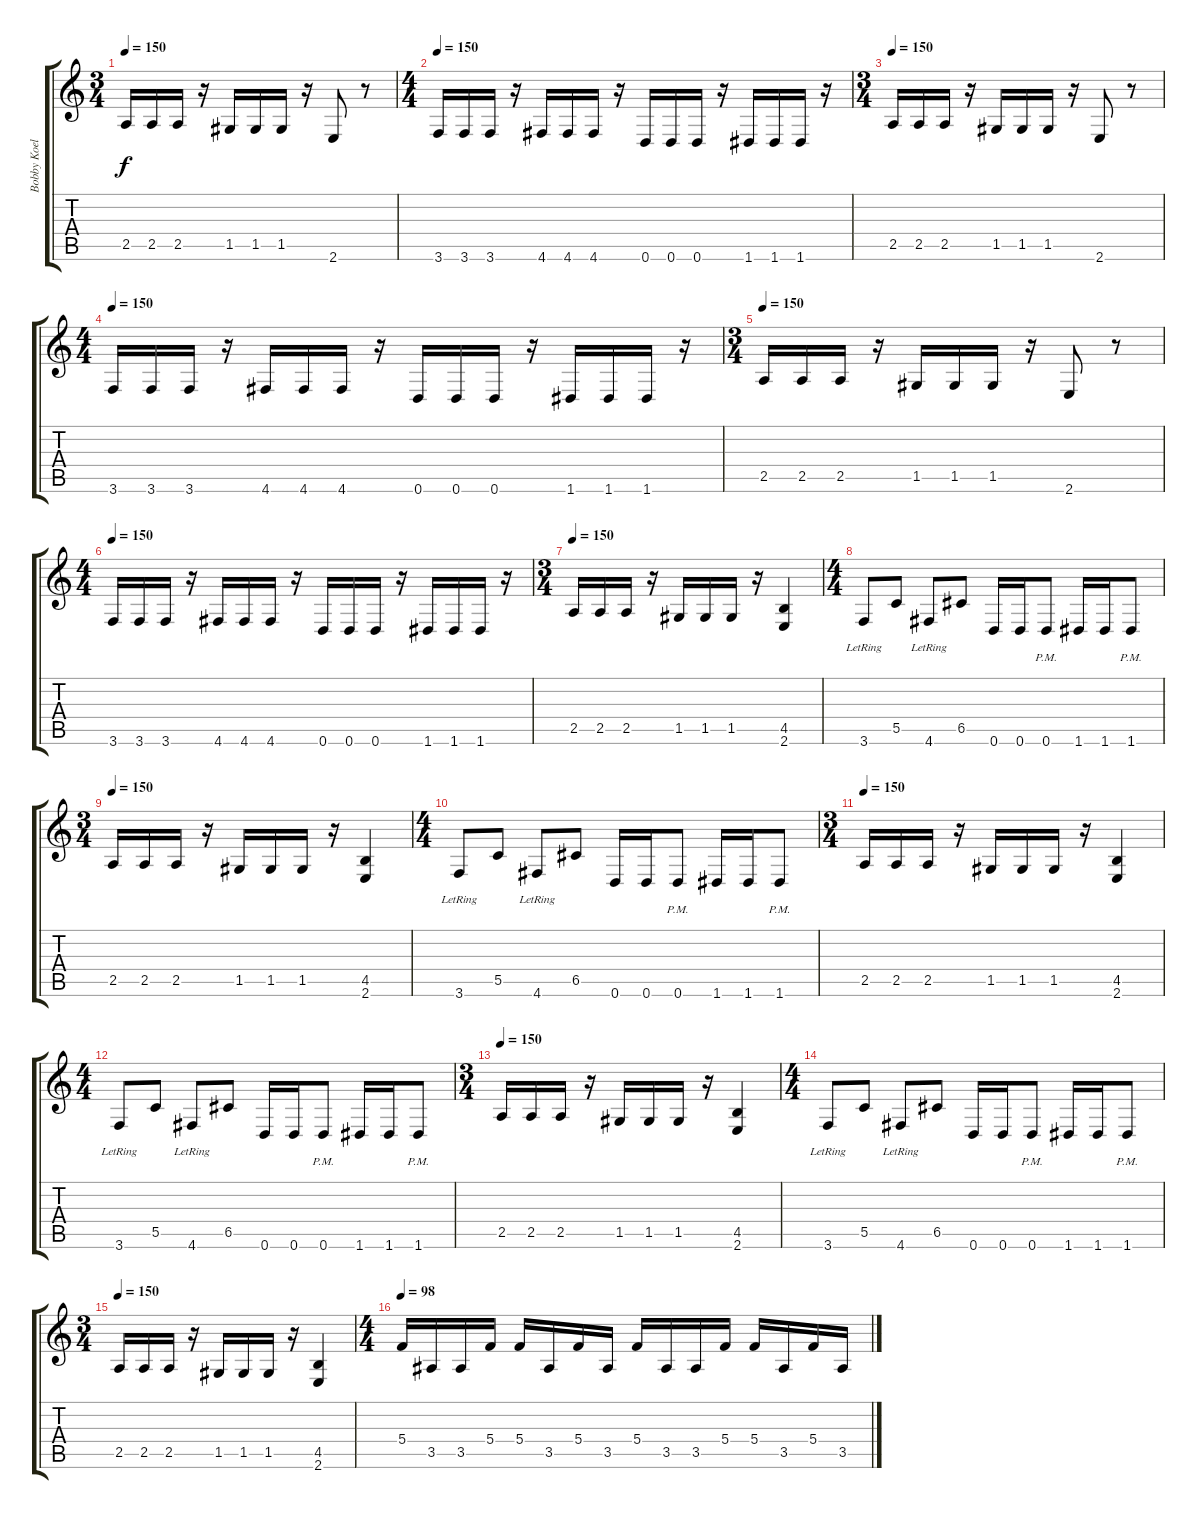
\track ("Bobby Koelble" "Bobby Koel") {instrument distortionguitar}
\staff {score tabs}
\tuning (D4 A3 F3 C3 G2 D2) {hide}
\ts (3 4)
\tempo 150
\clef g2
\ks c
2.5.16{dy f} 2.5.16 2.5.16 r.16 1.5.16 1.5.16 1.5.16 r.16 2.6.8 r.8 |
\ts (4 4)
\tempo 150
3.6.16 3.6.16 3.6.16 r.16 4.6.16 4.6.16 4.6.16 r.16 0.6.16 0.6.16 0.6.16 r.16 1.6.16 1.6.16 1.6.16 r.16 |
\ts (3 4)
\tempo 150
2.5.16 2.5.16 2.5.16 r.16 1.5.16 1.5.16 1.5.16 r.16 2.6.8 r.8 |
\ts (4 4)
\tempo 150
3.6.16 3.6.16 3.6.16 r.16 4.6.16 4.6.16 4.6.16 r.16 0.6.16 0.6.16 0.6.16 r.16 1.6.16 1.6.16 1.6.16 r.16 |
\ts (3 4)
\tempo 150
2.5.16 2.5.16 2.5.16 r.16 1.5.16 1.5.16 1.5.16 r.16 2.6.8 r.8 |
\ts (4 4)
\tempo 150
3.6.16 3.6.16 3.6.16 r.16 4.6.16 4.6.16 4.6.16 r.16 0.6.16 0.6.16 0.6.16 r.16 1.6.16 1.6.16 1.6.16 r.16 |
\ts (3 4)
\tempo 150
2.5.16 2.5.16 2.5.16 r.16 1.5.16 1.5.16 1.5.16 r.16 (4.5 2.6).4 |
\ts (4 4)
3.6{lr}.8 5.5.8 4.6{lr}.8 6.5.8 0.6.16 0.6.16 0.6{pm}.8 1.6.16 1.6.16 1.6{pm}.8 |
\ts (3 4)
\tempo 150
2.5.16 2.5.16 2.5.16 r.16 1.5.16 1.5.16 1.5.16 r.16 (4.5 2.6).4 |
\ts (4 4)
3.6{lr}.8 5.5.8 4.6{lr}.8 6.5.8 0.6.16 0.6.16 0.6{pm}.8 1.6.16 1.6.16 1.6{pm}.8 |
\ts (3 4)
\tempo 150
2.5.16 2.5.16 2.5.16 r.16 1.5.16 1.5.16 1.5.16 r.16 (4.5 2.6).4 |
\ts (4 4)
3.6{lr}.8 5.5.8 4.6{lr}.8 6.5.8 0.6.16 0.6.16 0.6{pm}.8 1.6.16 1.6.16 1.6{pm}.8 |
\ts (3 4)
\tempo 150
2.5.16 2.5.16 2.5.16 r.16 1.5.16 1.5.16 1.5.16 r.16 (4.5 2.6).4 |
\ts (4 4)
3.6{lr}.8 5.5.8 4.6{lr}.8 6.5.8 0.6.16 0.6.16 0.6{pm}.8 1.6.16 1.6.16 1.6{pm}.8 |
\ts (3 4)
\tempo 150
2.5.16 2.5.16 2.5.16 r.16 1.5.16 1.5.16 1.5.16 r.16 (4.5 2.6).4 |
\ts (4 4)
\tempo 98
5.4.16 3.5.16 3.5.16 5.4.16 5.4.16 3.5.16 5.4.16 3.5.16 5.4.16 3.5.16 3.5.16 5.4.16 5.4.16 3.5.16 5.4.16 3.5.16
